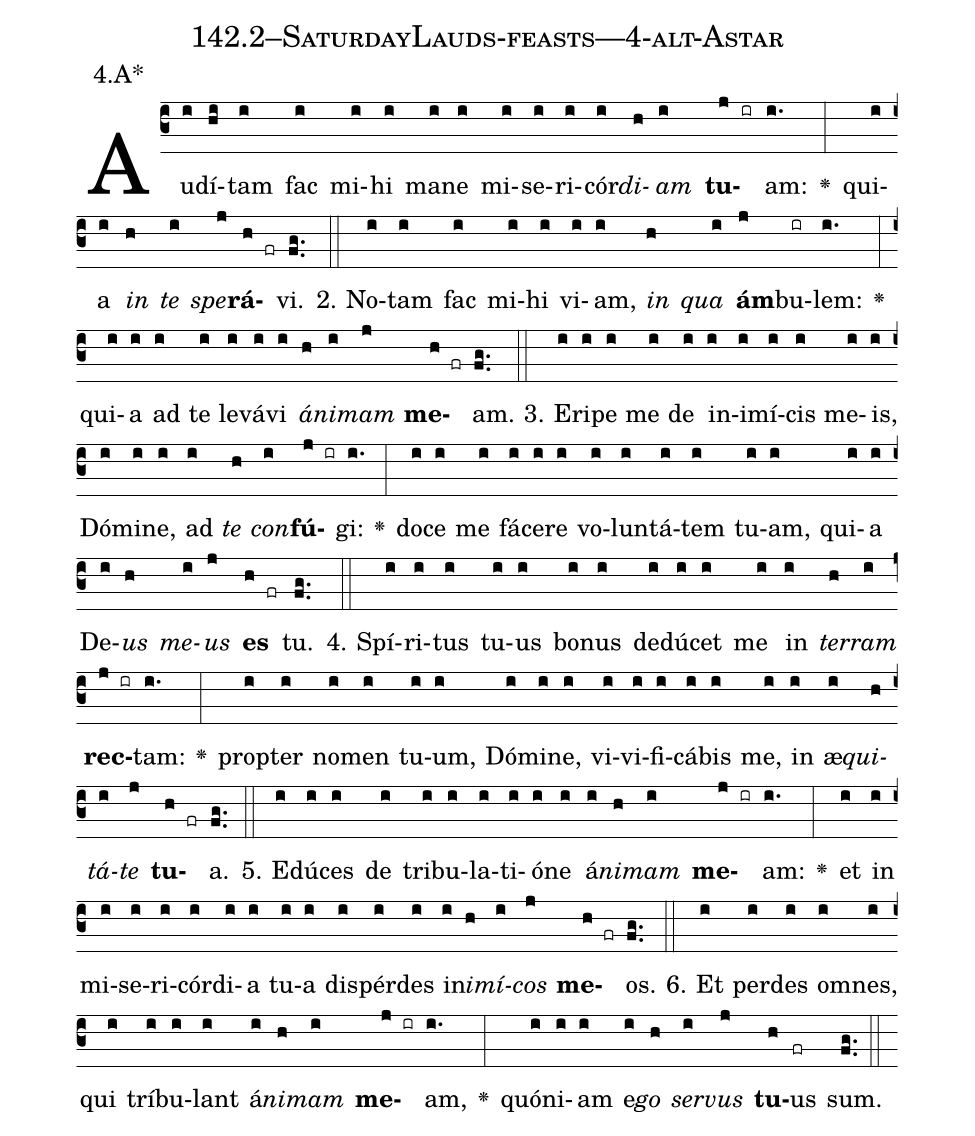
name: 142.2--SaturdayLauds-feasts---4-alt-Astar;
annotation: 4.A*;
%%
(c3)Au(i)dí(hi)tam(i) fac(i) mi(i)hi(i) ma(i)ne(i) mi(i)se(i)ri(i)cór(i)<i>di</i>(h)<i>am</i>(i) <b>tu</b>(j ir)am:(i.) <v>\greheightstar</v>(:) qui(i)a(i) <i>in</i>(h) <i>te</i>(i) <i>spe</i>(j)<b>rá</b>(h fr)vi.(fg..) (::)
2. No(i)tam(i) fac(i) mi(i)hi(i) vi(i)am,(i) <i>in</i>(h) <i>qua</i>(i) <b>ám</b>(j)bu(ir)lem:(i.) <v>\greheightstar</v>(:) qui(i)a(i) ad(i) te(i) le(i)vá(i)vi(i) <i>á</i>(h)<i>ni</i>(i)<i>mam</i>(j) <b>me</b>(h fr)am.(fg..) (::)
3. E(i)ri(i)pe(i) me(i) de(i) in(i)i(i)mí(i)cis(i) me(i)is,(i) Dó(i)mi(i)ne,(i) ad(i) <i>te</i>(h) <i>con</i>(i)<b>fú</b>(j ir)gi:(i.) <v>\greheightstar</v>(:) do(i)ce(i) me(i) fá(i)ce(i)re(i) vo(i)lun(i)tá(i)tem(i) tu(i)am,(i) qui(i)a(i) De(i)<i>us</i>(h) <i>me</i>(i)<i>us</i>(j) <b>es</b>(h fr) tu.(fg..) (::)
4. Spí(i)ri(i)tus(i) tu(i)us(i) bo(i)nus(i) de(i)dú(i)cet(i) me(i) in(i) <i>ter</i>(h)<i>ram</i>(i) <b>rec</b>(j ir)tam:(i.) <v>\greheightstar</v>(:) prop(i)ter(i) no(i)men(i) tu(i)um,(i) Dó(i)mi(i)ne,(i) vi(i)vi(i)fi(i)cá(i)bis(i) me,(i) in(i) æ(i)<i>qui</i>(h)<i>tá</i>(i)<i>te</i>(j) <b>tu</b>(h fr)a.(fg..) (::)
5. E(i)dú(i)ces(i) de(i) tri(i)bu(i)la(i)ti(i)ó(i)ne(i) á(i)<i>ni</i>(h)<i>mam</i>(i) <b>me</b>(j ir)am:(i.) <v>\greheightstar</v>(:) et(i) in(i) mi(i)se(i)ri(i)cór(i)di(i)a(i) tu(i)a(i) dis(i)pér(i)des(i) in(i)<i>i</i>(h)<i>mí</i>(i)<i>cos</i>(j) <b>me</b>(h fr)os.(fg..) (::)
6. Et(i) per(i)des(i) om(i)nes,(i) qui(i) trí(i)bu(i)lant(i) á(i)<i>ni</i>(h)<i>mam</i>(i) <b>me</b>(j ir)am,(i.) <v>\greheightstar</v>(:) quón(i)i(i)am(i) e(i)<i>go</i>(h) <i>ser</i>(i)<i>vus</i>(j) <b>tu</b>(h)us(fr) sum.(fg..) (::)
